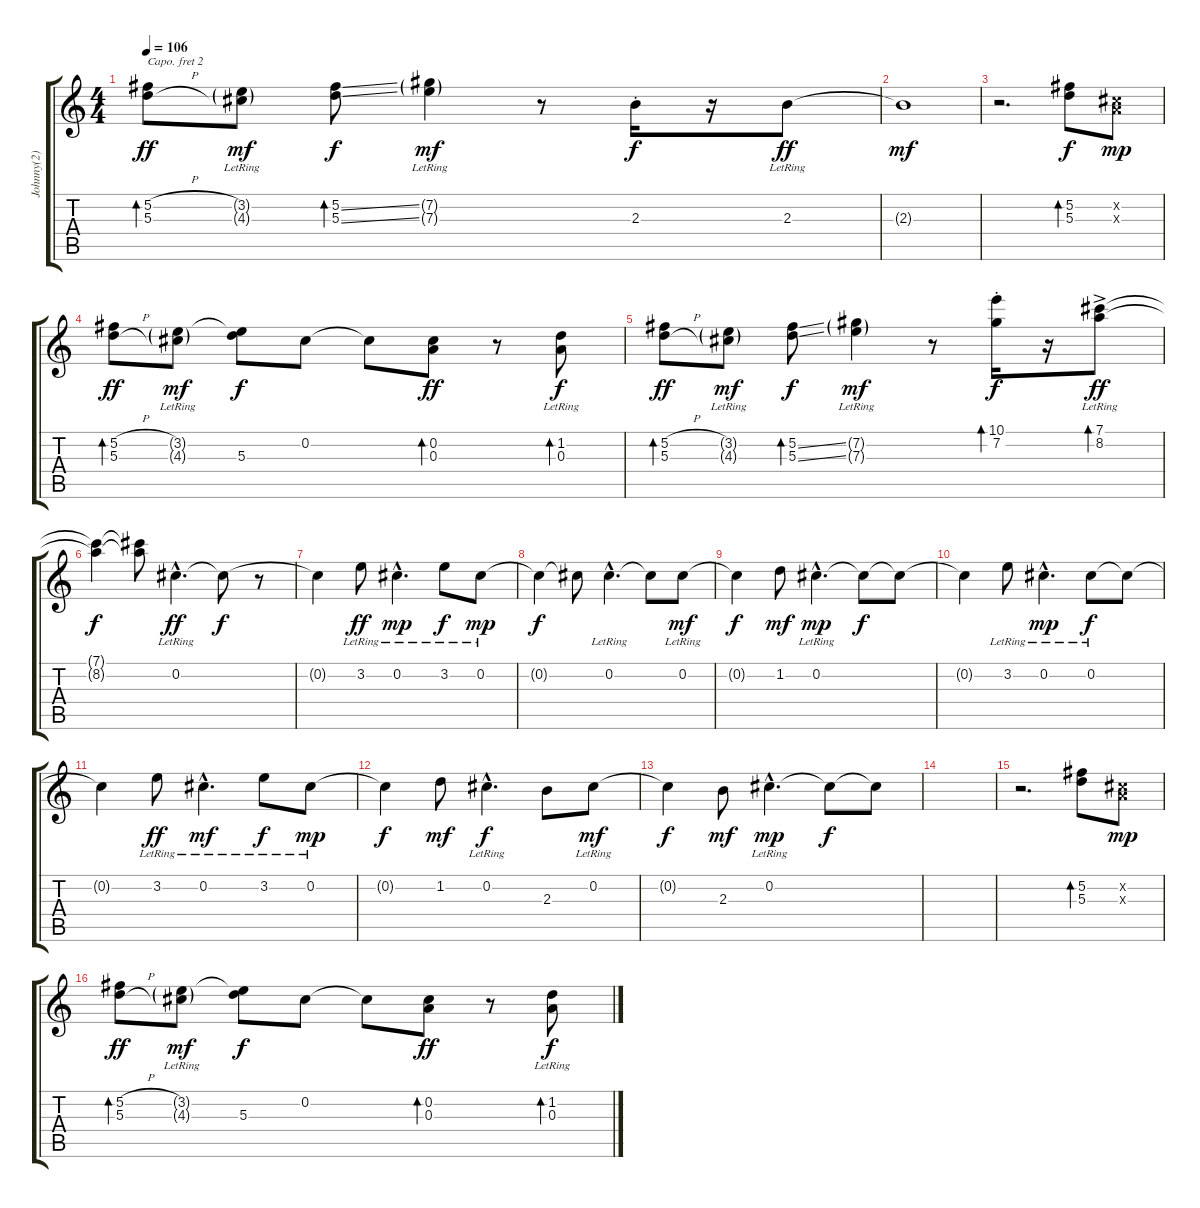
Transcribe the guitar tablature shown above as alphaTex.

\track ("Johnny(2)" "Johnny(2)") {instrument electricguitarclean}
\staff {score tabs}
\capo 2
\tuning (E4 B3 G3 D3 A2 E2) {hide}
\ts (4 4)
\tempo 106
\clef g2
\ks c
(5.2{h} 5.3{h}).8{bd 30 dy ff} (3.2{g lr} 4.3{g lr}).8{dy mf} (5.2{ss} 5.3{ss}).8{bd 30 dy f} (7.2{g lr} 7.3{g lr}).4{dy mf} r.8 2.3{st}.16{dy f} r.16 2.3{lr}.8{dy ff} |
2.3{t}.1{dy mf} |
r.2{d} (5.2 5.3).8{bd 30 dy f balance 8} (0.2{x} 0.3{x}).8{dy mp} |
(5.2{h} 5.3{h}).8{bd 30 dy ff} (3.2{g lr} 4.3{g lr}).8{dy mf} (3.2{t} 5.3).8{dy f} 0.2.8 0.2{t}.8 (0.2 0.3).8{bd 60 dy ff} r.8 (1.2 0.3{lr}).8{bd 30 dy f} |
(5.2{h} 5.3{h}).8{bd 30 dy ff} (3.2{g lr} 4.3{g lr}).8{dy mf} (5.2{ss} 5.3{ss}).8{bd 30 dy f} (7.2{g lr} 7.3{g lr}).4{dy mf} r.8 (10.1{st} 7.2{st}).16{bd 30 dy f} r.16 (7.1{ac lr} 8.2{lr}).8{bd 60 dy ff} |
(7.1{t} 8.2{t}).4{dy f} (7.1{t} 8.2{t}).8 0.2{hac lr}.4{d dy ff balance 8} 0.2{t}.8{dy f} r.8{balance 12} |
0.2{t}.4 3.2{lr}.8{dy ff balance 8} 0.2{hac lr}.4{d dy mp balance 6} 3.2{lr}.8{dy f balance 8} 0.2{lr}.8{dy mp balance 10} |
0.2{t}.4{dy f} 0.2{t}.8 0.2{hac lr}.4{d balance 10} 0.2{t}.8 0.2{lr}.8{dy mf balance 8} |
0.2{t}.4{dy f} 1.2.8{dy mf balance 12} 0.2{hac lr}.4{d dy mp} 0.2{t}.8{dy f} 0.2{t}.8 |
0.2{t}.4 3.2{lr}.8{balance 12} 0.2{hac lr}.4{d dy mp balance 4} 0.2{lr}.8{dy f balance 8} 0.2{t}.8{balance 12} |
0.2{t}.4 3.2{lr}.8{dy ff balance 8} 0.2{hac lr}.4{d dy mf balance 6} 3.2{lr}.8{dy f balance 8} 0.2{lr}.8{dy mp balance 10} |
0.2{t}.4{dy f} 1.2.8{dy mf balance 8} 0.2{hac lr}.4{d dy f balance 10} 2.3.8 0.2{lr}.8{dy mf balance 8} |
0.2{t}.4{dy f} 2.3.8{dy mf balance 12} 0.2{hac lr}.4{d dy mp} 0.2{t}.8{dy f} 0.2{t}.8 |
|
r.2{d} (5.2 5.3).8{bd 30 balance 8} (0.2{x} 0.3{x}).8{dy mp} |
(5.2{h} 5.3{h}).8{bd 30 dy ff} (3.2{g lr} 4.3{g lr}).8{dy mf} (3.2{t} 5.3).8{dy f} 0.2.8 0.2{t}.8 (0.2 0.3).8{bd 60 dy ff} r.8 (1.2 0.3{lr}).8{bd 30 dy f}
